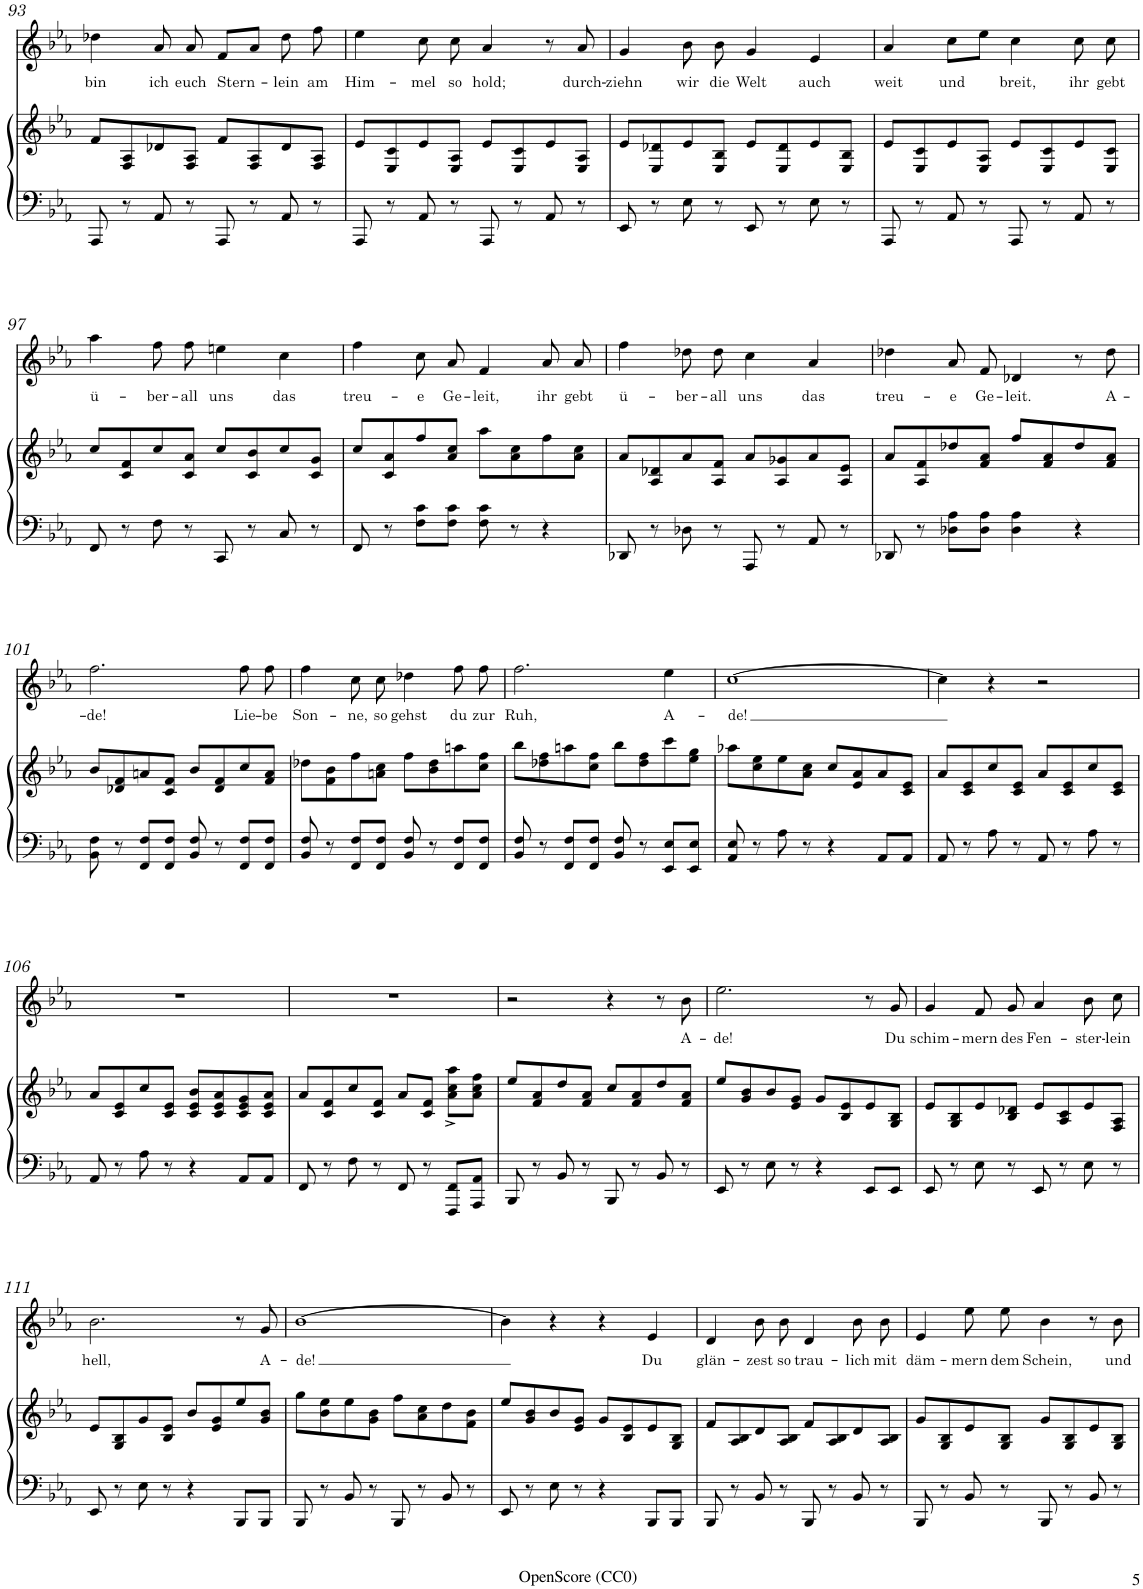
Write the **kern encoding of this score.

**kern	**kern	**kern	**text
*part2	*part2	*part1	*part1
*staff3	*staff2	*staff1	*staff1
*I"Piano	*	*I"Voice	*
*I'Pno	*	*	*
!!LO:PB:g=z
*clefF4	*clefG2	*clefG2	*
*k[b-e-a-]	*k[b-e-a-]	*k[b-e-a-]	*
*M4/4	*M4/4	*M4/4	*
*met(c)	*met(c)	*met(c)	*
=93	=93	=93	=93
!	!	!	!LO:LY:b
8AAA-/	8f/L	4dd-X\	bin
8r	8F/ 8A-/	.	.
!	!	!	!LO:LY:b
8AA-/	8d-X/	8a-/	ich
!	!	!	!LO:LY:b
8r	8F/ 8A-/J	8a-/	euch
!	!	!	!LO:LY:b
8AAA-/	8f/L	8f/L	Stern-
8r	8F/ 8A-/	8a-/J	.
!	!	!	!LO:LY:b
8AA-/	8d-/	8dd-\	-lein
!	!	!	!LO:LY:b
8r	8F/ 8A-/J	8ff\	am
=94	=94	=94	=94
!	!	!	!LO:LY:b
8AAA-/	8e-/L	4ee-\	Him-
8r	8E-/ 8c/	.	.
!	!	!	!LO:LY:b
8AA-/	8e-/	8cc\	-mel
!	!	!	!LO:LY:b
8r	8E-/ 8A-/J	8cc\	so
!	!	!	!LO:LY:b
8AAA-/	8e-/L	4a-/	hold;
8r	8E-/ 8c/	.	.
8AA-/	8e-/	8r	.
!	!	!	!LO:LY:b
8r	8E-/ 8A-/J	8a-/	durch-
=95	=95	=95	=95
!	!	!	!LO:LY:b
8EE-/	8e-/L	4g/	-ziehn
8r	8E-/ 8d-X/	.	.
!	!	!	!LO:LY:b
8E-\	8e-/	8b-\	wir
!	!	!	!LO:LY:b
8r	8E-/ 8B-/J	8b-\	die
!	!	!	!LO:LY:b
8EE-/	8e-/L	4g/	Welt
8r	8E-/ 8d-/	.	.
!	!	!	!LO:LY:b
8E-\	8e-/	4e-/	auch
8r	8E-/ 8B-/J	.	.
=96	=96	=96	=96
!	!	!	!LO:LY:b
8AAA-/	8e-/L	4a-/	weit
8r	8E-/ 8c/	.	.
!	!	!	!LO:LY:b
8AA-/	8e-/	8cc\L	und
8r	8E-/ 8A-/J	8ee-\J	.
!	!	!	!LO:LY:b
8AAA-/	8e-/L	4cc\	breit,
8r	8E-/ 8c/	.	.
!	!	!	!LO:LY:b
8AA-/	8e-/	8cc\	ihr
!	!	!	!LO:LY:b
8r	8E-/ 8c/J	8cc\	gebt
!!LO:LB:g=z
=97	=97	=97	=97
!	!	!	!LO:LY:b
8FF/	8cc/L	4aa-\	ü-
8r	8c/ 8f/	.	.
!	!	!	!LO:LY:b
8F\	8cc/	8ff\	-ber-
!	!	!	!LO:LY:b
8r	8c/ 8a-/J	8ff\	-all
!	!	!	!LO:LY:b
8CC/	8cc/L	4een\	uns
8r	8c/ 8b-/	.	.
!	!	!	!LO:LY:b
8C/	8cc/	4cc\	das
8r	8c/ 8g/J	.	.
=98	=98	=98	=98
!	!	!	!LO:LY:b
8FF/	8cc/L	4ff\	treu-
8r	8c/ 8a-/	.	.
!	!	!	!LO:LY:b
8F\ 8c\L	8ff/	8cc\	-e
!	!	!	!LO:LY:b
8F\ 8c\J	8a-/ 8cc/J	8a-/	Ge-
!	!	!	!LO:LY:b
8F\ 8c\	8aa-\L	4f/	-leit,
8r	8a-\ 8cc\	.	.
!	!	!	!LO:LY:b
4r	8ff\	8a-/	ihr
!	!	!	!LO:LY:b
.	8a-\ 8cc\J	8a-/	gebt
=99	=99	=99	=99
!	!	!	!LO:LY:b
8DD-X/	8a-/L	4ff\	ü-
8r	8A-/ 8d-X/	.	.
!	!	!	!LO:LY:b
8D-X\	8a-/	8dd-X\	-ber-
!	!	!	!LO:LY:b
8r	8A-/ 8f/J	8dd-\	-all
!	!	!	!LO:LY:b
8AAA-/	8a-/L	4cc\	uns
8r	8A-/ 8g-X/	.	.
!	!	!	!LO:LY:b
8AA-/	8a-/	4a-/	das
8r	8A-/ 8e-/J	.	.
=100	=100	=100	=100
!	!	!	!LO:LY:b
8DD-X/	8a-/L	4dd-X\	treu-
8r	8A-/ 8f/	.	.
!	!	!	!LO:LY:b
8D-X\ 8A-\L	8dd-X/	8a-/	-e
!	!	!	!LO:LY:b
8D-\ 8A-\J	8f/ 8a-/J	8f/	Ge-
!	!	!	!LO:LY:b
4D-\ 4A-\	8ff/L	4d-X/	-leit.
.	8f/ 8a-/	.	.
4r	8dd-/	8r	.
!	!	!	!LO:LY:b
.	8f/ 8a-/J	8dd-\	A-
!!LO:LB:g=z
=101	=101	=101	=101
!	!	!	!LO:LY:b
8BB-\ 8F\	8b-/L	2.ff\	-de!
8r	8d-X/ 8f/	.	.
8FF/ 8F/L	8an/	.	.
8FF/ 8F/J	8c/ 8f/J	.	.
8BB-/ 8F/	8b-/L	.	.
8r	8d-/ 8f/	.	.
!	!	!	!LO:LY:b
8FF/ 8F/L	8cc/	8ff\	Lie-
!	!	!	!LO:LY:b
8FF/ 8F/J	8f/ 8a/J	8ff\	-be
=102	=102	=102	=102
!	!	!	!LO:LY:b
8BB-/ 8F/	8dd-X\L	4ff\	Son-
8r	8f\ 8b-\	.	.
!	!	!	!LO:LY:b
8FF/ 8F/L	8ff\	8cc\	-ne,
!	!	!	!LO:LY:b
8FF/ 8F/J	8an\ 8cc\J	8cc\	so
!	!	!	!LO:LY:b
8BB-/ 8F/	8ff\L	4dd-X\	gehst
8r	8b-\ 8dd-\	.	.
!	!	!	!LO:LY:b
8FF/ 8F/L	8aan\	8ff\	du
!	!	!	!LO:LY:b
8FF/ 8F/J	8cc\ 8ff\J	8ff\	zur
=103	=103	=103	=103
!	!	!	!LO:LY:b
8BB-/ 8F/	8bb-\L	2.ff\	Ruh,
8r	8dd-X\ 8ff\	.	.
8FF/ 8F/L	8aan\	.	.
8FF/ 8F/J	8cc\ 8ff\J	.	.
8BB-/ 8F/	8bb-\L	.	.
8r	8dd-\ 8ff\	.	.
!	!	!	!LO:LY:b
8EE-/ 8E-/L	8ccc\	4ee-\	A-
8EE-/ 8E-/J	8ee-\ 8gg\J	.	.
=104	=104	=104	=104
!	!	!	!LO:LY:b
8AA-/ 8E-/	8aa-X\L	[1cc	-de!
8r	8cc\ 8ee-\	.	.
8A-\	8ee-\	.	.
8r	8a-\ 8cc\J	.	.
4r	8cc/L	.	.
.	8e-/ 8a-/	.	.
8AA-/L	8a-/	.	.
8AA-/J	8c/ 8e-/J	.	.
=105	=105	=105	=105
8AA-/	8a-/L	4cc\]	.
8r	8c/ 8e-/	.	.
8A-\	8cc/	4r	.
8r	8c/ 8e-/J	.	.
8AA-/	8a-/L	2r	.
8r	8c/ 8e-/	.	.
8A-\	8cc/	.	.
8r	8c/ 8e-/J	.	.
!!LO:LB:g=z
=106	=106	=106	=106
8AA-/	8a-/L	1r	.
8r	8c/ 8e-/	.	.
8A-\	8cc/	.	.
8r	8c/ 8e-/J	.	.
4r	8c/ 8e-/ 8b-/L	.	.
.	8c/ 8e-/ 8a-/	.	.
8AA-/L	8c/ 8e-/ 8g/	.	.
8AA-/J	8c/ 8e-/ 8a-/J	.	.
=107	=107	=107	=107
8FF/	8a-/L	1r	.
8r	8c/ 8f/	.	.
8F\	8cc/	.	.
8r	8c/ 8f/J	.	.
8FF/	8a-/L	.	.
8r	8c/ 8f/J	.	.
8FFF/ 8FF/L	8a-\^< 8cc\^< 8aa-\^<L	.	.
8AAA-/ 8AA-/J	8a-\ 8cc\ 8ff\J	.	.
=108	=108	=108	=108
8BBB-/	8ee-/L	2r	.
8r	8f/ 8a-/	.	.
8BB-/	8dd/	.	.
8r	8f/ 8a-/J	.	.
8BBB-/	8cc/L	4r	.
8r	8f/ 8a-/	.	.
8BB-/	8dd/	8r	.
!	!	!	!LO:LY:b
8r	8f/ 8a-/J	8b-\	A-
=109	=109	=109	=109
!	!	!	!LO:LY:b
8EE-/	8ee-/L	2.ee-\	-de!
8r	8g/ 8b-/	.	.
8E-\	8b-/	.	.
8r	8e-/ 8g/J	.	.
4r	8g/L	.	.
.	8B-/ 8e-/	.	.
8EE-/L	8e-/	8r	.
!	!	!	!LO:LY:b
8EE-/J	8G/ 8B-/J	8g/	Du
=110	=110	=110	=110
!	!	!	!LO:LY:b
8EE-/	8e-/L	4g/	schim-
8r	8G/ 8B-/	.	.
!	!	!	!LO:LY:b
8E-\	8e-/	8f/	-mern-
!	!	!	!LO:LY:b
8r	8B-/ 8d-X/J	8g/	-des
!	!	!	!LO:LY:b
8EE-/	8e-/L	4a-/	Fen-
8r	8A-/ 8c/	.	.
!	!	!	!LO:LY:b
8E-\	8e-/	8b-\	-ster-
!	!	!	!LO:LY:b
8r	8F/ 8A-/J	8cc\	-lein
!!LO:LB:g=z
=111	=111	=111	=111
!	!	!	!LO:LY:b
8EE-/	8e-/L	2.b-\	hell,
8r	8G/ 8B-/	.	.
8E-\	8g/	.	.
8r	8B-/ 8e-/J	.	.
4r	8b-/L	.	.
.	8e-/ 8g/	.	.
8BBB-/L	8ee-/	8r	.
!	!	!	!LO:LY:b
8BBB-/J	8g/ 8b-/J	8g/	A-
=112	=112	=112	=112
!	!	!	!LO:LY:b
8BBB-/	8gg\L	[1b-	-de!
8r	8b-\ 8ee-\	.	.
8BB-/	8ee-\	.	.
8r	8g\ 8b-\J	.	.
8BBB-/	8ff\L	.	.
8r	8a-\ 8cc\	.	.
8BB-/	8dd\	.	.
8r	8f\ 8b-\J	.	.
=113	=113	=113	=113
8EE-/	8ee-/L	4b-\]	.
8r	8g/ 8b-/	.	.
8E-\	8b-/	4r	.
8r	8e-/ 8g/J	.	.
4r	8g/L	4r	.
.	8B-/ 8e-/	.	.
!	!	!	!LO:LY:b
8BBB-/L	8e-/	4e-/	Du
8BBB-/J	8G/ 8B-/J	.	.
=114	=114	=114	=114
!	!	!	!LO:LY:b
8BBB-/	8f/L	4d/	glän-
8r	8A-/ 8B-/	.	.
!	!	!	!LO:LY:b
8BB-/	8d/	8b-\	-zest
!	!	!	!LO:LY:b
8r	8A-/ 8B-/J	8b-\	so
!	!	!	!LO:LY:b
8BBB-/	8f/L	4d/	trau-
8r	8A-/ 8B-/	.	.
!	!	!	!LO:LY:b
8BB-/	8d/	8b-\	-lich
!	!	!	!LO:LY:b
8r	8A-/ 8B-/J	8b-\	mit
=115	=115	=115	=115
!	!	!	!LO:LY:b
8BBB-/	8g/L	4e-/	däm-
8r	8G/ 8B-/	.	.
!	!	!	!LO:LY:b
8BB-/	8e-/	8ee-\	-mern-
!	!	!	!LO:LY:b
8r	8G/ 8B-/J	8ee-\	-dem
!	!	!	!LO:LY:b
8BBB-/	8g/L	4b-\	Schein,
8r	8G/ 8B-/	.	.
8BB-/	8e-/	8r	.
!	!	!	!LO:LY:b
8r	8G/ 8B-/J	8b-\	und
=	=	=	=
*-	*-	*-	*-
